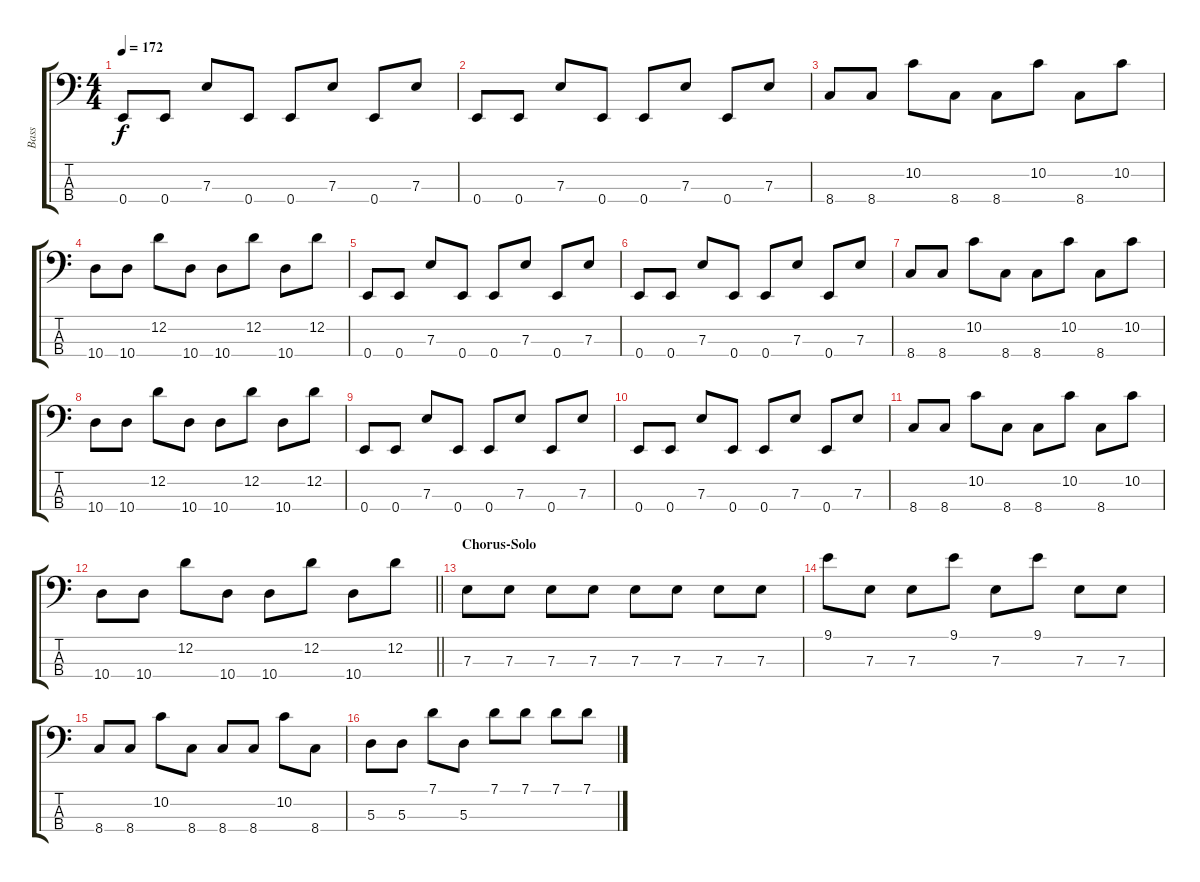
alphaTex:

\track ("Bass" "Bass") {instrument electricbassfinger}
\staff {score tabs}
\tuning (G2 D2 A1 E1) {hide}
\ts (4 4)
\tempo 172
\clef f4
\ks c
0.4.8{dy f} 0.4.8 7.3.8 0.4.8 0.4.8 7.3.8 0.4.8 7.3.8 |
0.4.8 0.4.8 7.3.8 0.4.8 0.4.8 7.3.8 0.4.8 7.3.8 |
8.4.8 8.4.8 10.2.8 8.4.8 8.4.8 10.2.8 8.4.8 10.2.8 |
10.4.8 10.4.8 12.2.8 10.4.8 10.4.8 12.2.8 10.4.8 12.2.8 |
0.4.8 0.4.8 7.3.8 0.4.8 0.4.8 7.3.8 0.4.8 7.3.8 |
0.4.8 0.4.8 7.3.8 0.4.8 0.4.8 7.3.8 0.4.8 7.3.8 |
8.4.8 8.4.8 10.2.8 8.4.8 8.4.8 10.2.8 8.4.8 10.2.8 |
10.4.8 10.4.8 12.2.8 10.4.8 10.4.8 12.2.8 10.4.8 12.2.8 |
0.4.8 0.4.8 7.3.8 0.4.8 0.4.8 7.3.8 0.4.8 7.3.8 |
0.4.8 0.4.8 7.3.8 0.4.8 0.4.8 7.3.8 0.4.8 7.3.8 |
8.4.8 8.4.8 10.2.8 8.4.8 8.4.8 10.2.8 8.4.8 10.2.8 |
\barLineRight lightlight
10.4.8 10.4.8 12.2.8 10.4.8 10.4.8 12.2.8 10.4.8 12.2.8 |
\section ("" "Chorus-Solo")
7.3.8 7.3.8 7.3.8 7.3.8 7.3.8 7.3.8 7.3.8 7.3.8 |
9.1.8 7.3.8 7.3.8 9.1.8 7.3.8 9.1.8 7.3.8 7.3.8 |
8.4.8 8.4.8 10.2.8 8.4.8 8.4.8 8.4.8 10.2.8 8.4.8 |
5.3.8 5.3.8 7.1.8 5.3.8 7.1.8 7.1.8 7.1.8 7.1.8
